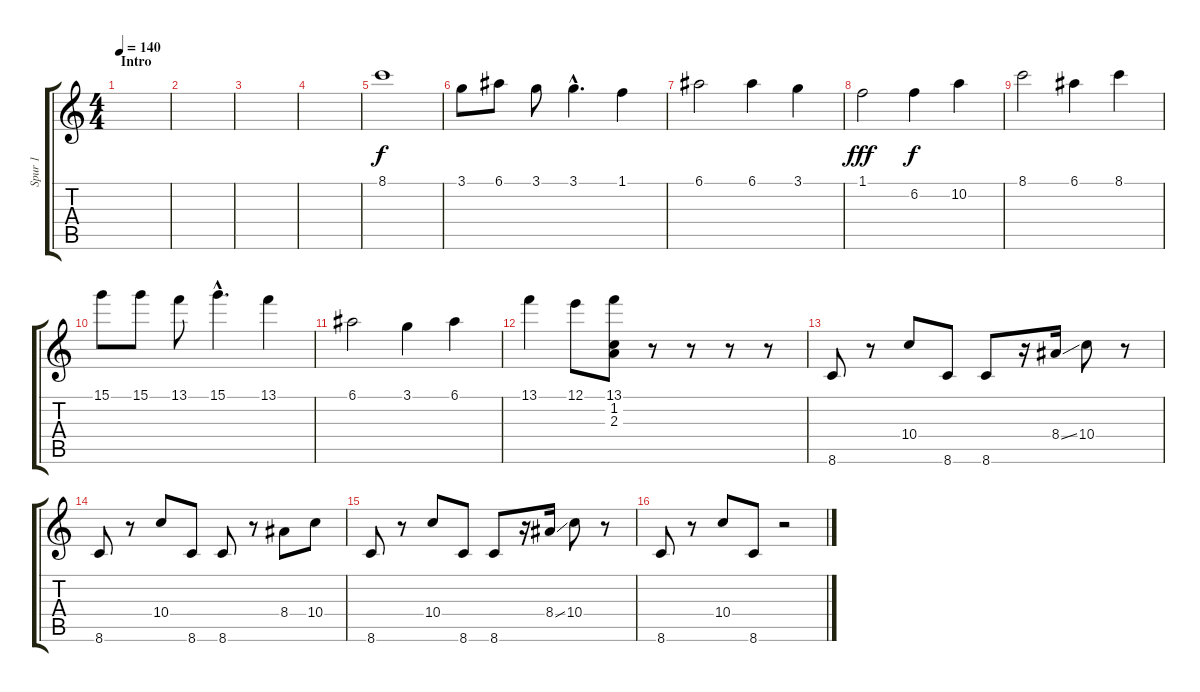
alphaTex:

\track ("Spur 1" "Spur 1") {instrument acousticguitarsteel}
\staff {score tabs}
\tuning (E4 B3 G3 D3 A2 E2) {hide}
\ts (4 4)
\section ("" "Intro")
\tempo 140
\clef g2
\ks c
|
|
|
|
8.1.1{volume 9 instrument orchestralharp} |
3.1.8 6.1.8 3.1.8 3.1{hac}.4{d} 1.1.4 |
6.1.2 6.1.4 3.1.4 |
1.1.2{dy fff} 6.2.4{dy f} 10.2.4 |
8.1.2 6.1.4 8.1.4 |
15.1.8 15.1.8 13.1.8 15.1{hac}.4{d} 13.1.4 |
6.1.2 3.1.4 6.1.4 |
13.1.4 12.1.8 (13.1 1.2 2.3).8 r.8 r.8 r.8 r.8 |
8.6.8{volume 14 instrument acousticguitarsteel} r.8 10.4.8 8.6.8 8.6.8 r.16 8.4{ss}.16 10.4.8 r.8 |
8.6.8 r.8 10.4.8 8.6.8 8.6.8 r.8 8.4.8 10.4.8 |
8.6.8 r.8 10.4.8 8.6.8 8.6.8 r.16 8.4{ss}.16 10.4.8 r.8 |
8.6.8 r.8 10.4.8 8.6.8 r.2
